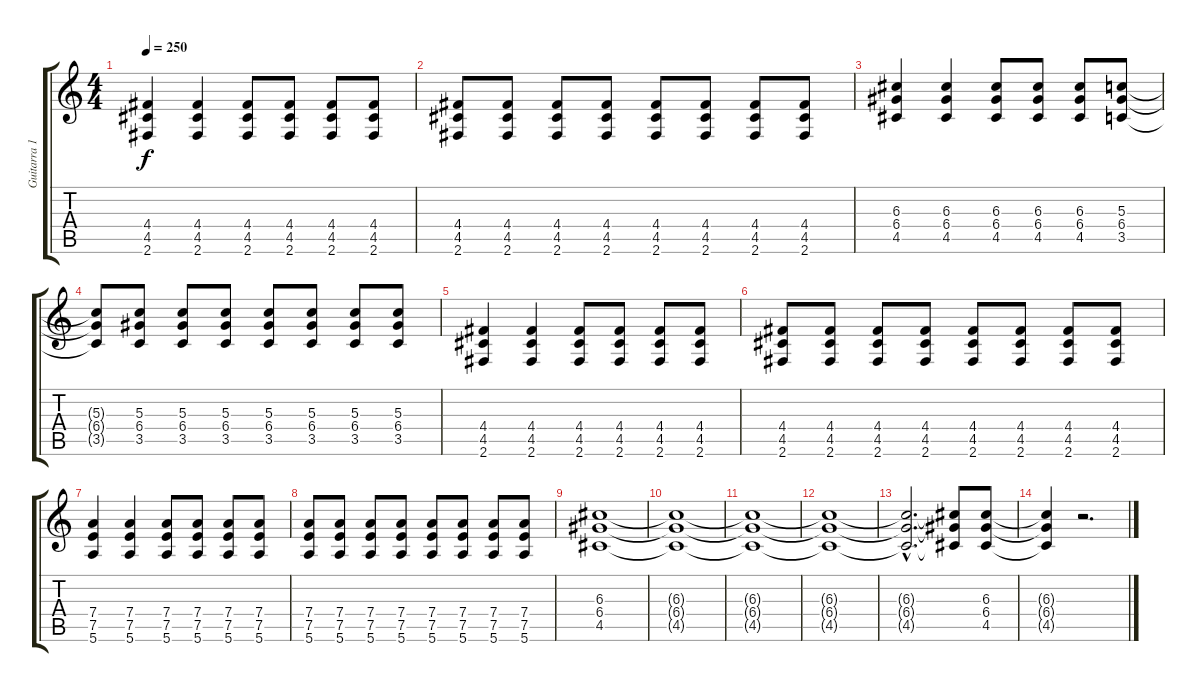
\track ("Guitarra 1" "Guitarra 1") {instrument distortionguitar}
\staff {score tabs}
\tuning (E4 B3 G3 D3 A2 E2) {hide}
\ts (4 4)
\tempo 250
\clef g2
\ks c
(4.4 4.5 2.6).4{dy f} (4.4 4.5 2.6).4 (4.4 4.5 2.6).8 (4.4 4.5 2.6).8 (4.4 4.5 2.6).8 (4.4 4.5 2.6).8 |
(4.4 4.5 2.6).8 (4.4 4.5 2.6).8 (4.4 4.5 2.6).8 (4.4 4.5 2.6).8 (4.4 4.5 2.6).8 (4.4 4.5 2.6).8 (4.4 4.5 2.6).8 (4.4 4.5 2.6).8 |
(6.3 6.4 4.5).4 (6.3 6.4 4.5).4 (6.3 6.4 4.5).8 (6.3 6.4 4.5).8 (6.3 6.4 4.5).8 (5.3 6.4 3.5).8 |
(5.3{t} 6.4{t} 3.5{t}).8 (5.3 6.4 3.5).8 (5.3 6.4 3.5).8 (5.3 6.4 3.5).8 (5.3 6.4 3.5).8 (5.3 6.4 3.5).8 (5.3 6.4 3.5).8 (5.3 6.4 3.5).8 |
(4.4 4.5 2.6).4 (4.4 4.5 2.6).4 (4.4 4.5 2.6).8 (4.4 4.5 2.6).8 (4.4 4.5 2.6).8 (4.4 4.5 2.6).8 |
(4.4 4.5 2.6).8 (4.4 4.5 2.6).8 (4.4 4.5 2.6).8 (4.4 4.5 2.6).8 (4.4 4.5 2.6).8 (4.4 4.5 2.6).8 (4.4 4.5 2.6).8 (4.4 4.5 2.6).8 |
(7.4 7.5 5.6).4 (7.4 7.5 5.6).4 (7.4 7.5 5.6).8 (7.4 7.5 5.6).8 (7.4 7.5 5.6).8 (7.4 7.5 5.6).8 |
(7.4 7.5 5.6).8 (7.4 7.5 5.6).8 (7.4 7.5 5.6).8 (7.4 7.5 5.6).8 (7.4 7.5 5.6).8 (7.4 7.5 5.6).8 (7.4 7.5 5.6).8 (7.4 7.5 5.6).8 |
(6.3 6.4 4.5).1 |
(6.3{t} 6.4{t} 4.5{t}).1 |
(6.3{t} 6.4{t} 4.5{t}).1 |
(6.3{t} 6.4{t} 4.5{t}).1 |
(6.3{hac t} 6.4{hac t} 4.5{hac t}).2{d} (6.3{t} 6.4{t} 4.5{t}).8 (6.3 6.4 4.5).8 |
(6.3{t} 6.4{t} 4.5{t}).4 r.2{d}
